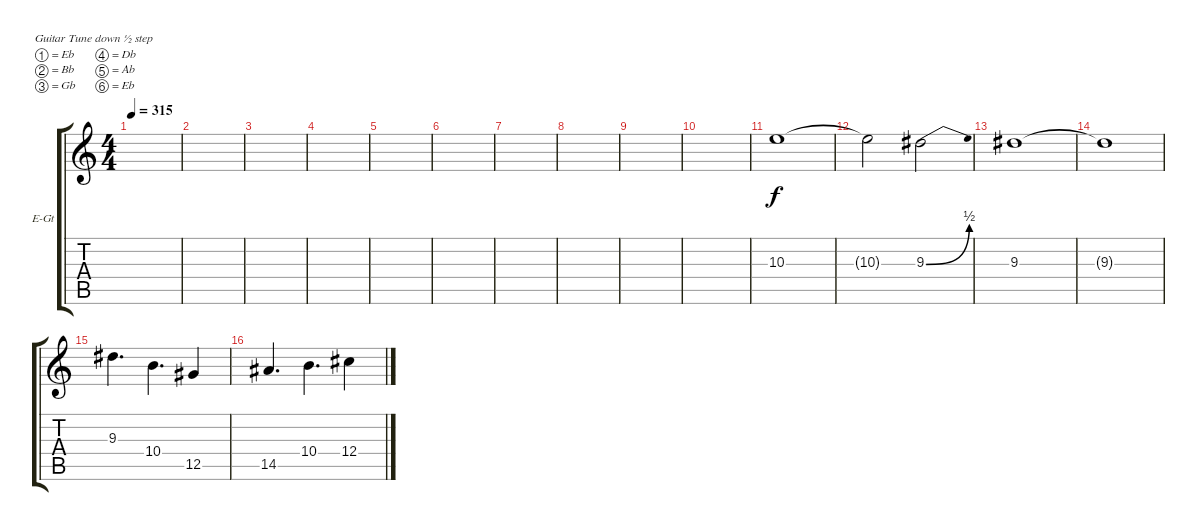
\bracketExtendMode groupsimilarinstruments
\firstSystemTrackNameOrientation horizontal
\otherSystemsTrackNameOrientation horizontal
\track ("solo" "E-Gt") {instrument distortionguitar}
\staff {score tabs}
\tuning (Eb4 Bb3 Gb3 Db3 Ab2 Eb2)
\ts (4 4)
\tempo 315
\clef g2
\ks c
|
|
|
|
|
|
|
|
|
|
10.3.1 |
10.3{t}.2 9.3{be (bend 0 0 16.8 2)}.2 |
9.3.1 |
9.3{t}.1 |
9.3.4{d} 10.4.4{d} 12.5.4 |
14.5.4{d} 10.4.4{d} 12.4.4
